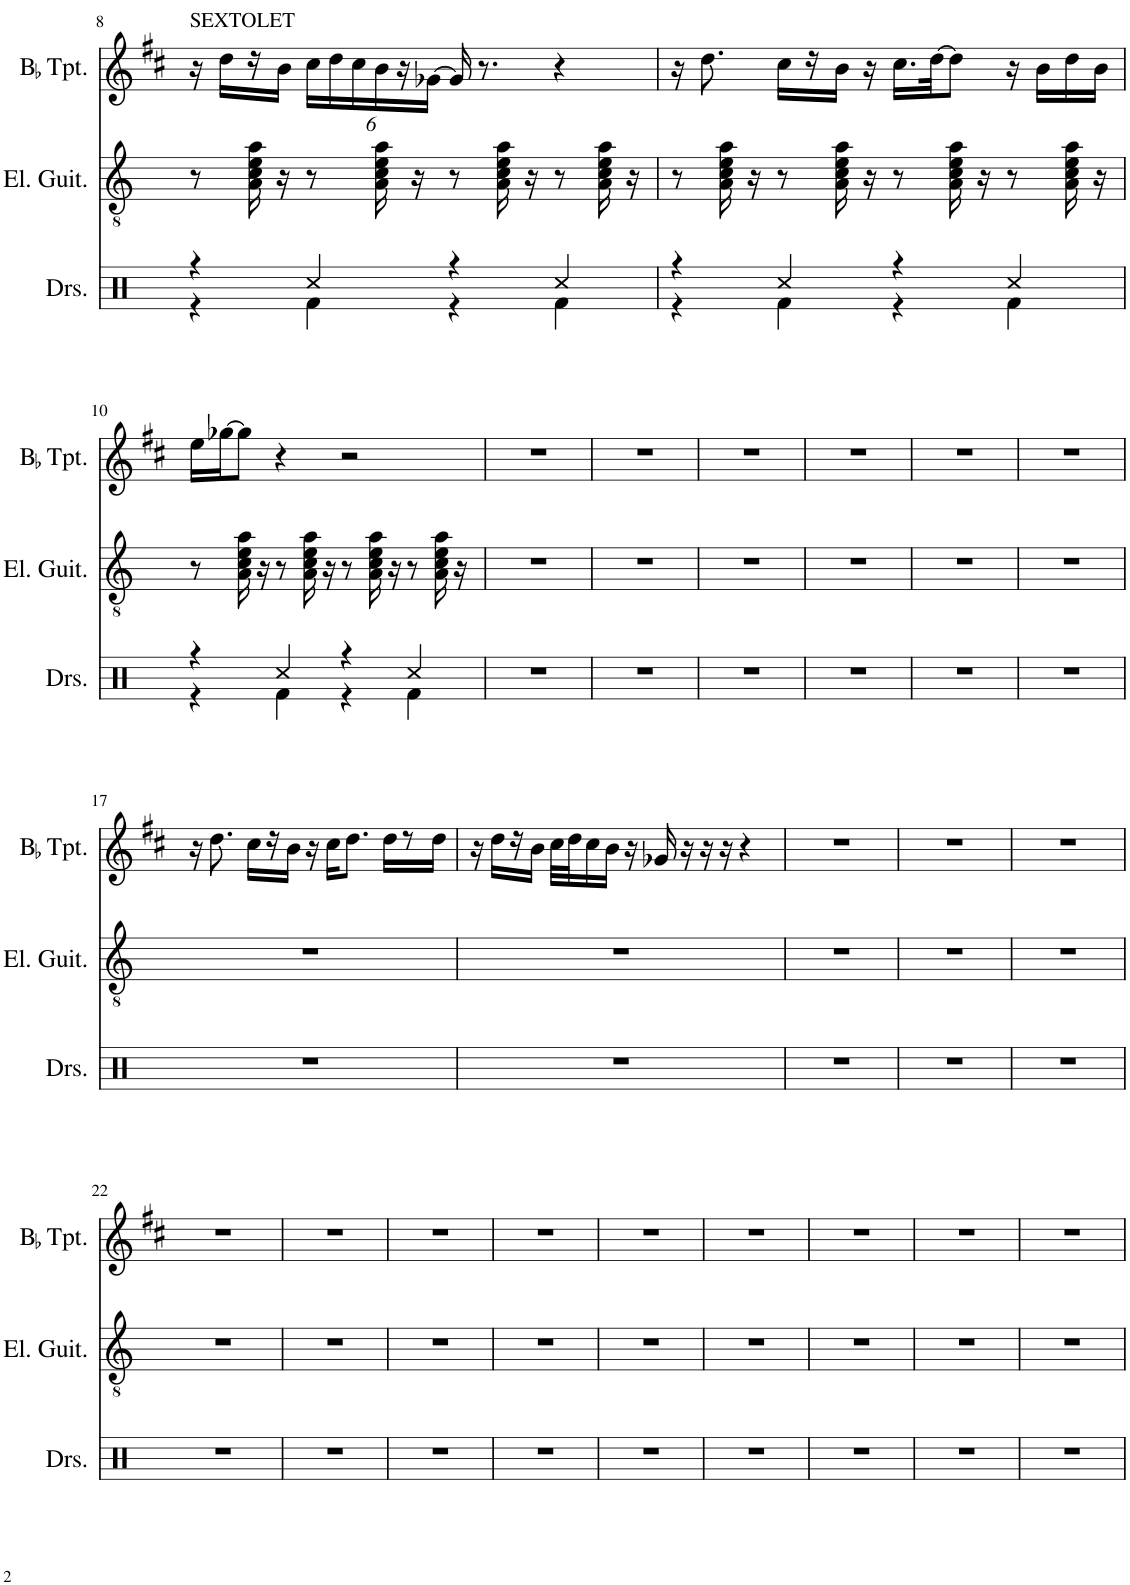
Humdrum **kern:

**kern	**kern	**kern
*part3	*part2	*part1
*staff3	*staff2	*staff1
*I"Drumset	*I"Electric Guitar	*I"BaccidentalFlat Trumpet
*I'Drs.	*I'El. Guit.	*I'BaccidentalFlat Tpt.
!!LO:PB:g=z
*clefX	*clefGv2	*clefG2
*	*	*Trd1c2
*k[]	*k[]	*k[f#c#]
*M4/4	*M4/4	*M4/4
=8	=8	=8
*^	*	*
!	!	!	!LO:TX:a:t=SEXTOLET
4r	4r	8r	16r
.	.	.	16dd\LL
.	.	16A\ 16c\ 16e\ 16a\	16r
.	.	16r	16b\JJ
*	*	*	*Xbrackettup
4Rcc/	4Rf\	8r	24cc#\LL
.	.	.	24dd\
.	.	.	24cc#\
.	.	16A\ 16c\ 16e\ 16a\	24b\
.	.	.	24r
.	.	16r	.
.	.	.	[24g-X\JJ
4r	4r	8r	16g-/]
.	.	.	8.r
.	.	16A\ 16c\ 16e\ 16a\	.
.	.	16r	.
4Rcc/	4Rf\	8r	4r
.	.	16A\ 16c\ 16e\ 16a\	.
.	.	16r	.
=9	=9	=9	=9
4r	4r	8r	16r
.	.	.	8.dd\
.	.	16A\ 16c\ 16e\ 16a\	.
.	.	16r	.
4Rcc/	4Rf\	8r	16cc#\LL
.	.	.	16r
.	.	16A\ 16c\ 16e\ 16a\	16b\JJ
.	.	16r	16r
4r	4r	8r	16.cc#\LL
.	.	.	[32dd\JK
.	.	16A\ 16c\ 16e\ 16a\	8dd\J]
.	.	16r	.
4Rcc/	4Rf\	8r	16r
.	.	.	16b\LL
.	.	16A\ 16c\ 16e\ 16a\	16dd\
.	.	16r	16b\JJ
!!LO:LB:g=z
=10	=10	=10	=10
4r	4r	8r	16ee\LL
.	.	.	[16gg-X\J
.	.	16A\ 16c\ 16e\ 16a\	8gg-\J]
.	.	16r	.
4Rcc/	4Rf\	8r	4r
.	.	16A\ 16c\ 16e\ 16a\	.
.	.	16r	.
4r	4r	8r	2r
.	.	16A\ 16c\ 16e\ 16a\	.
.	.	16r	.
4Rcc/	4Rf\	8r	.
.	.	16A\ 16c\ 16e\ 16a\	.
.	.	16r	.
*v	*v	*	*
=11	=11	=11
1r	1r	1r
=12	=12	=12
1r	1r	1r
=13	=13	=13
1r	1r	1r
=14	=14	=14
1r	1r	1r
=15	=15	=15
1r	1r	1r
=16	=16	=16
1r	1r	1r
!!LO:LB:g=z
=17	=17	=17
1r	1r	16r
.	.	8.dd\
.	.	16cc#\LL
.	.	16r
.	.	16b\JJ
.	.	16r
.	.	16cc#\KL
.	.	8.dd\J
.	.	16dd\KL
.	.	8r
.	.	16dd\Jk
=18	=18	=18
1r	1r	16r
.	.	16dd\LL
.	.	16r
.	.	16b\JJ
.	.	32cc#\LLL
.	.	32dd\J
.	.	16cc#\
.	.	16b\JJ
.	.	16r
.	.	16g-X/
.	.	16r
.	.	16r
.	.	16r
.	.	4r
=19	=19	=19
1r	1r	1r
=20	=20	=20
1r	1r	1r
=21	=21	=21
1r	1r	1r
!!LO:LB:g=z
=22	=22	=22
1r	1r	1r
=23	=23	=23
1r	1r	1r
=24	=24	=24
1r	1r	1r
=25	=25	=25
1r	1r	1r
=26	=26	=26
1r	1r	1r
=27	=27	=27
1r	1r	1r
=28	=28	=28
1r	1r	1r
=29	=29	=29
1r	1r	1r
=30	=30	=30
1r	1r	1r
=	=	=
*-	*-	*-
